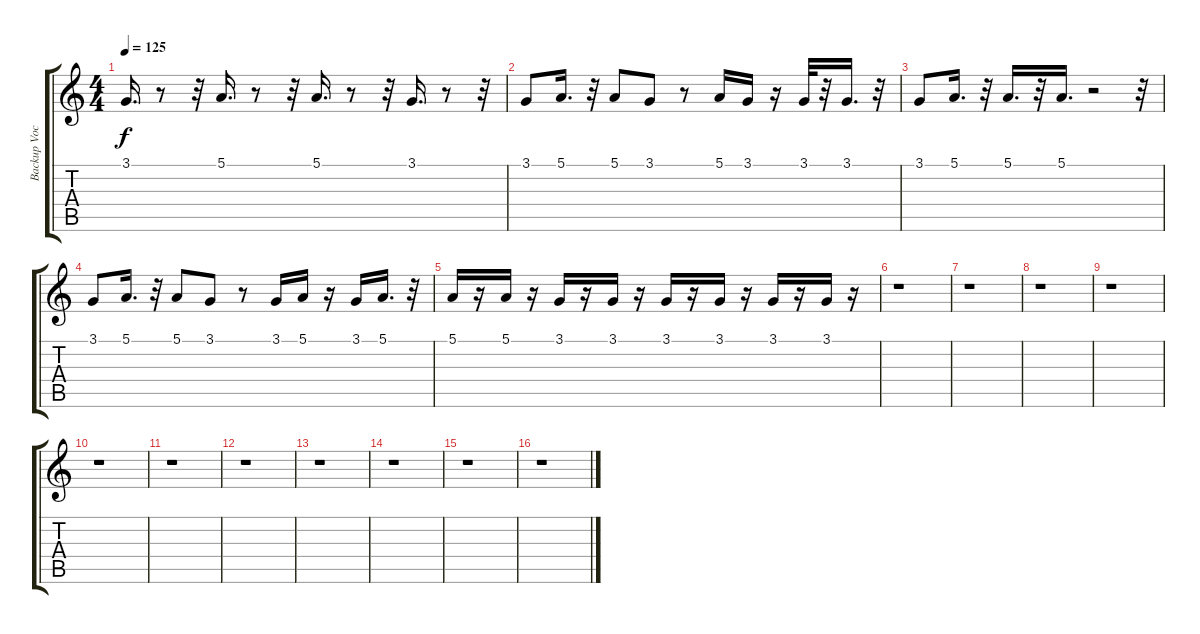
\track ("Backup Voc" "Backup Voc") {instrument voiceoohs}
\staff {score tabs}
\tuning (E4 B3 G3 D3 A2 E2) {hide}
\ts (4 4)
\tempo 125
\clef g2
\ks c
3.1.16{d dy f} r.8 r.32 5.1.16{d} r.8 r.32 5.1.16{d} r.8 r.32 3.1.16{d} r.8 r.32 |
3.1.8 5.1.16{d} r.32 5.1.8 3.1.8 r.8 5.1.16 3.1.16 r.16 3.1.32 r.32 3.1.16{d} r.32 |
3.1.8 5.1.16{d} r.32 5.1.16{d} r.32 5.1.16{d} r.2 r.32 |
3.1.8 5.1.16{d} r.32 5.1.8 3.1.8 r.8 3.1.16 5.1.16 r.16 3.1.16 5.1.16{d} r.32 |
5.1.16 r.16 5.1.16 r.16 3.1.16 r.16 3.1.16 r.16 3.1.16 r.16 3.1.16 r.16 3.1.16 r.16 3.1.16 r.16 |
r.1 |
r.1 |
r.1 |
r.1 |
r.1 |
r.1 |
r.1 |
r.1 |
r.1 |
r.1 |
r.1
